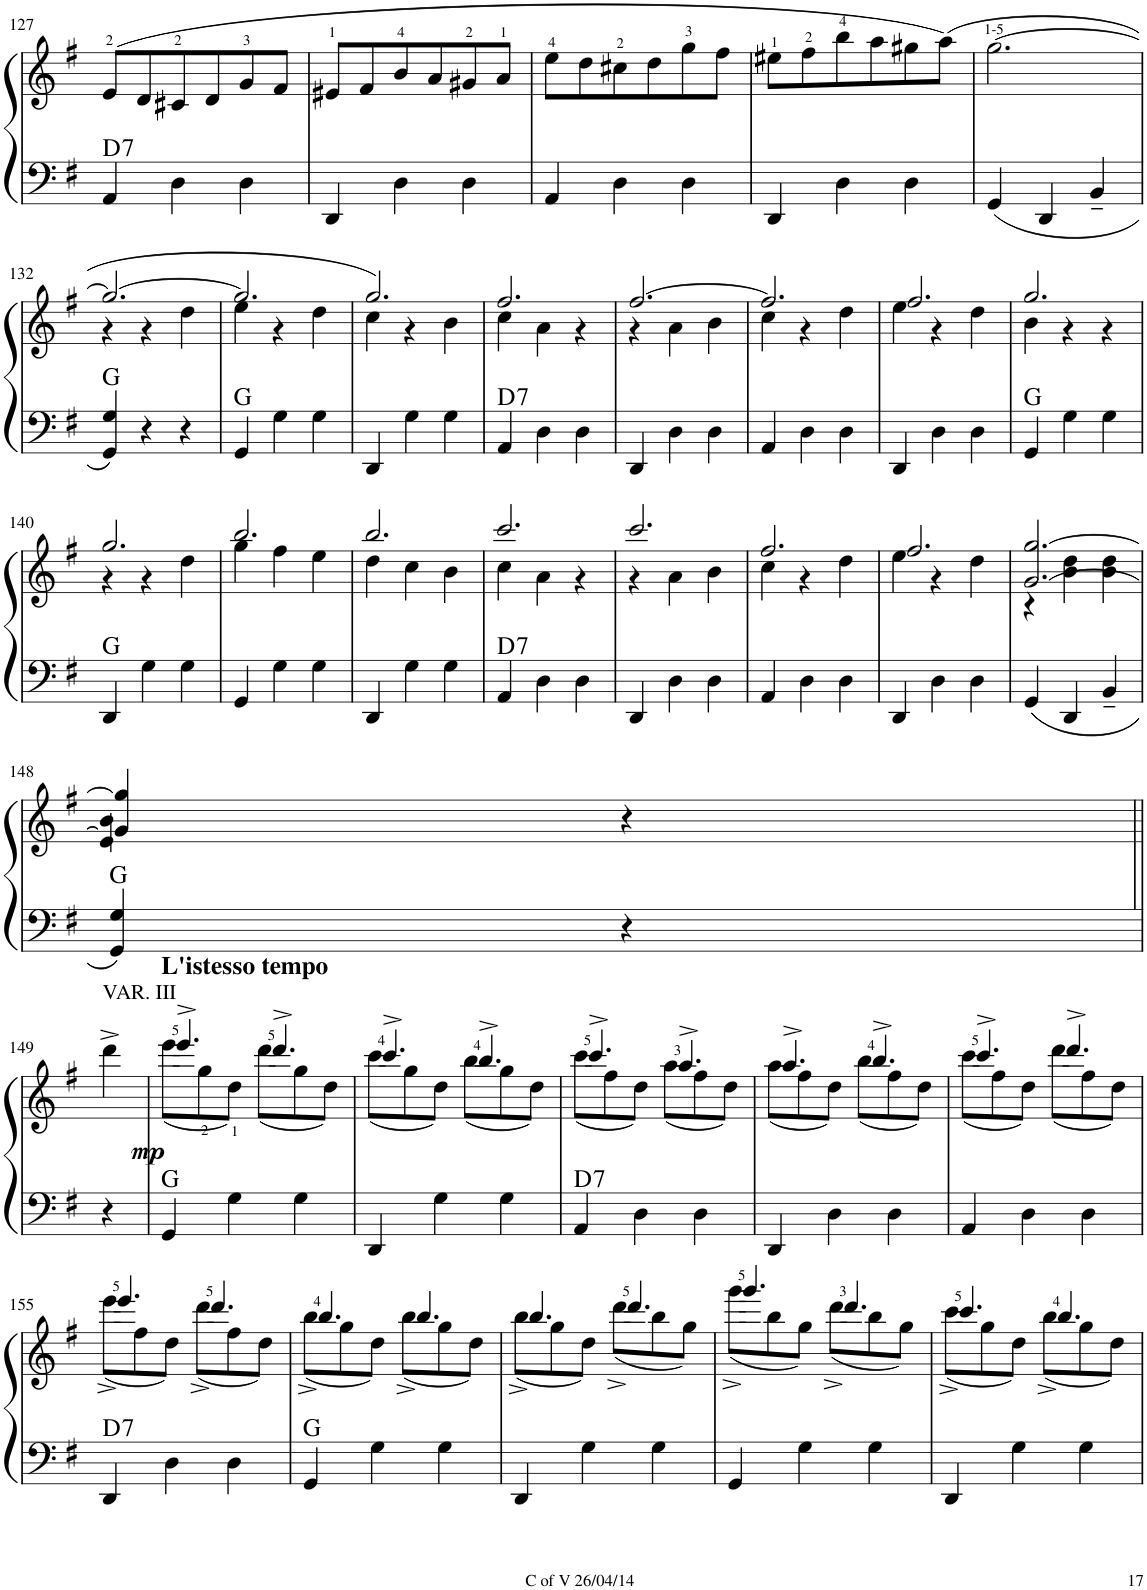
**kern	**kern	**dynam	**harte
*part1	*part1	*part1	*part1
*staff2	*staff1	*staff1/2	*
*I"Accordion	*	*	*
*I'Acc	*	*	*
!!LO:PB:g=z
*clefF4	*clefG2	*	*
*k[f#]	*k[f#]	*	*
*M3/4	*M3/4	*	*
=127	=127	=127	=127
!	!	!	!LO:H:kt=7
4AA/	(8e/L	.	D:7
.	8d/	.	.
4D\	8c#X/	.	.
.	8d/	.	.
4D\	8g/	.	.
.	8f#/J	.	.
=128	=128	=128	=128
4DD/	8e#X/L	.	.
.	8f#/	.	.
4D\	8b/	.	.
.	8a/	.	.
4D\	8g#X/	.	.
.	8a/J	.	.
=129	=129	=129	=129
4AA/	8ee\L	.	.
.	8dd\	.	.
4D\	8cc#X\	.	.
.	8dd\	.	.
4D\	8gg\	.	.
.	8ff#\J	.	.
=130	=130	=130	=130
4DD/	8ee#X\L	.	.
.	8ff#\	.	.
4D\	8bb\	.	.
.	8aa\	.	.
4D\	8gg#X\	.	.
.	(8aa\J)	.	.
=131	=131	=131	=131
4GG/	[2.gg\	.	.
4DD/	.	.	.
4BB~/	.	.	.
!!LO:LB:g=z
=132	=132	=132	=132
*	*^	*	*
4GG/ 4G/	2.gg/_	4r	.	G:maj
4r	.	4r	.	.
4r	.	4dd\	.	.
=133	=133	=133	=133	=133
4GG/	2.gg/]	4ee\	.	G:maj
4G\	.	4r	.	.
4G\	.	4dd\	.	.
=134	=134	=134	=134	=134
4DD/	2.gg/)	4cc\	.	.
4G\	.	4r	.	.
4G\	.	4b\	.	.
=135	=135	=135	=135	=135
!	!	!	!	!LO:H:kt=7
4AA/	2.ff#/	4cc\	.	D:7
4D\	.	4a\	.	.
4D\	.	4r	.	.
=136	=136	=136	=136	=136
4DD/	[2.ff#/	4r	.	.
4D\	.	4a\	.	.
4D\	.	4b\	.	.
=137	=137	=137	=137	=137
4AA/	2.ff#/]	4cc\	.	.
4D\	.	4r	.	.
4D\	.	4dd\	.	.
=138	=138	=138	=138	=138
4DD/	2.ff#/	4ee\	.	.
4D\	.	4r	.	.
4D\	.	4dd\	.	.
=139	=139	=139	=139	=139
4GG/	2.gg/	4b\	.	G:maj
4G\	.	4r	.	.
4G\	.	4r	.	.
!!LO:LB:g=z	!!
=140	=140	=140	=140	=140
4DD/	2.gg/	4r	.	G:maj
4G\	.	4r	.	.
4G\	.	4dd\	.	.
=141	=141	=141	=141	=141
4GG/	2.bb/	4gg\	.	.
4G\	.	4ff#\	.	.
4G\	.	4ee\	.	.
=142	=142	=142	=142	=142
4DD/	2.bb/	4dd\	.	.
4G\	.	4cc\	.	.
4G\	.	4b\	.	.
=143	=143	=143	=143	=143
!	!	!	!	!LO:H:kt=7
4AA/	2.ccc/	4cc\	.	D:7
4D\	.	4a\	.	.
4D\	.	4r	.	.
=144	=144	=144	=144	=144
4DD/	2.ccc/	4r	.	.
4D\	.	4a\	.	.
4D\	.	4b\	.	.
=145	=145	=145	=145	=145
4AA/	2.ff#/	4cc\	.	.
4D\	.	4r	.	.
4D\	.	4dd\	.	.
=146	=146	=146	=146	=146
4DD/	2.ff#/	4ee\	.	.
4D\	.	4r	.	.
4D\	.	4dd\	.	.
=147	=147	=147	=147	=147
4GG/	[2.g/ [2.gg/	4r	.	.
4DD/	.	4b\ 4dd\	.	.
4BB~/	.	4b\ 4dd\	.	.
!!LO:LB:g=z	!!
=148	=148	=148	=148	=148
4GG/ 4G/	4g/] 4gg/]	4b\ 4dd\	.	G:maj
4r	4r	4ryy	.	.
!!LO:LB:g=z
=149||	=149||	=149||	=149||	=149||
!	!LO:TX:a:t=VAR. III	!	!	!
!	!	!	!LO:DY:b	!
*	*v	*v	*	*
4r	4ddd^\	mp	.
=150	=150	=150	=150
*	*^	*	*
!	!LO:TX:a:B:t=L'istesso tempo	!	!	!
4GG/	4.eee^/	(8eee\L	.	G:maj
.	.	8gg\	.	.
4G\	.	8dd\J)	.	.
.	4.ddd^/	(8ddd\L	.	.
4G\	.	8gg\	.	.
.	.	8dd\J)	.	.
=151	=151	=151	=151	=151
4DD/	4.ccc^/	(8ccc\L	.	.
.	.	8gg\	.	.
4G\	.	8dd\J)	.	.
.	4.bb^/	(8bb\L	.	.
4G\	.	8gg\	.	.
.	.	8dd\J)	.	.
=152	=152	=152	=152	=152
!	!	!	!	!LO:H:kt=7
4AA/	4.ccc^/	(8ccc\L	.	D:7
.	.	8ff#\	.	.
4D\	.	8dd\J)	.	.
.	4.aa^/	(8aa\L	.	.
4D\	.	8ff#\	.	.
.	.	8dd\J)	.	.
=153	=153	=153	=153	=153
4DD/	4.aa^/	(8aa\L	.	.
.	.	8ff#\	.	.
4D\	.	8dd\J)	.	.
.	4.bb^/	(8bb\L	.	.
4D\	.	8ff#\	.	.
.	.	8dd\J)	.	.
=154	=154	=154	=154	=154
4AA/	4.ccc^/	(8ccc\L	.	.
.	.	8ff#\	.	.
4D\	.	8dd\J)	.	.
.	4.ddd^/	(8ddd\L	.	.
4D\	.	8ff#\	.	.
.	.	8dd\J)	.	.
!!LO:LB:g=z	!!
=155	=155	=155	=155	=155
!	!	!	!	!LO:H:kt=7
4DD/	4.eee/	(8eee^\L	.	D:7
.	.	8ff#\	.	.
4D\	.	8dd\J)	.	.
.	4.ddd/	(8ddd^\L	.	.
4D\	.	8ff#\	.	.
.	.	8dd\J)	.	.
=156	=156	=156	=156	=156
4GG/	4.bb/	(8bb^\L	.	G:maj
.	.	8gg\	.	.
4G\	.	8dd\J)	.	.
.	4.bb/	(8bb^\L	.	.
4G\	.	8gg\	.	.
.	.	8dd\J)	.	.
=157	=157	=157	=157	=157
4DD/	4.bb/	(8bb^\L	.	.
.	.	8gg\	.	.
4G\	.	8dd\J)	.	.
.	4.ddd/	(8ddd^\L	.	.
4G\	.	8bb\	.	.
.	.	8gg\J)	.	.
=158	=158	=158	=158	=158
4GG/	4.ggg/	(8ggg^\L	.	.
.	.	8bb\	.	.
4G\	.	8gg\J)	.	.
.	4.ddd/	(8ddd^\L	.	.
4G\	.	8bb\	.	.
.	.	8gg\J)	.	.
=159	=159	=159	=159	=159
4DD/	4.ccc/	(8ccc^\L	.	.
.	.	8gg\	.	.
4G\	.	8dd\J)	.	.
.	4.bb/	(8bb^\L	.	.
4G\	.	8gg\	.	.
.	.	8dd\J)	.	.
*	*v	*v	*	*
=	=	=	=
*-	*-	*-	*-
